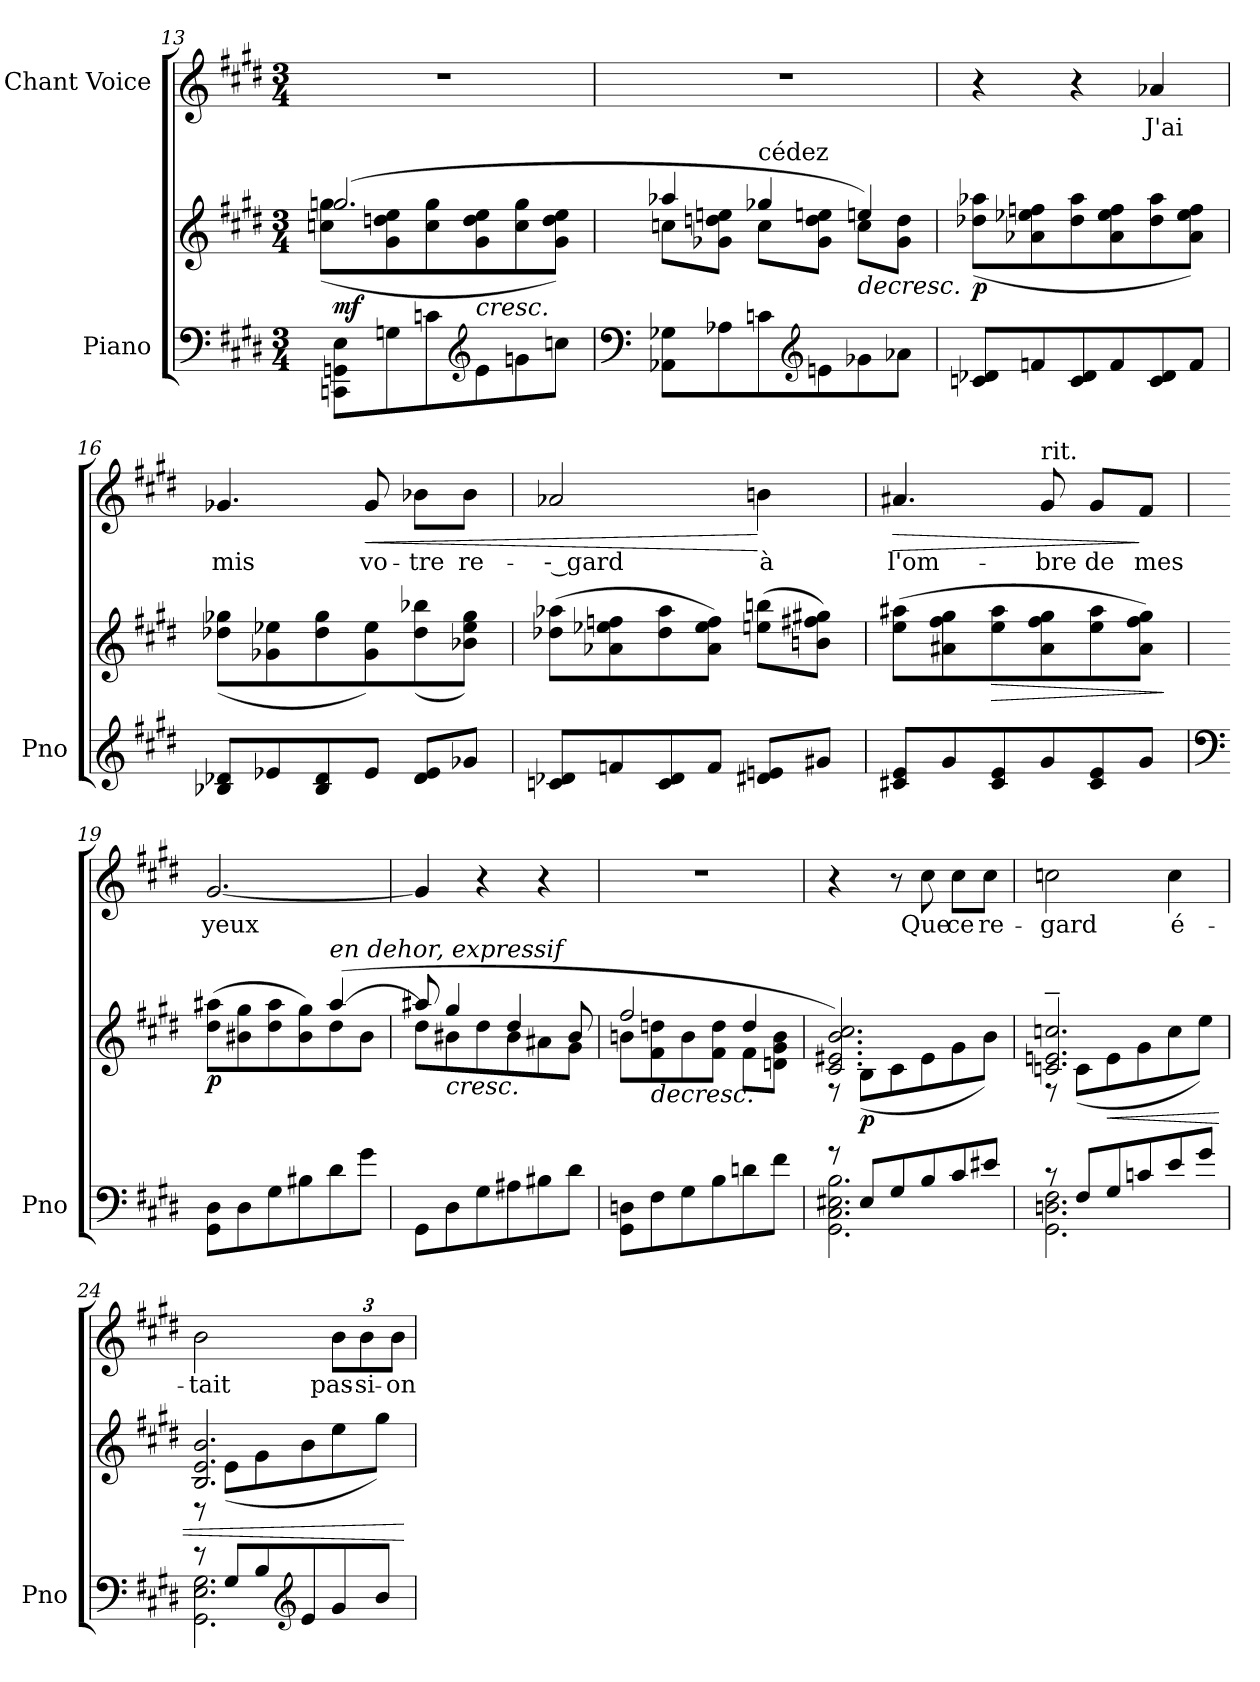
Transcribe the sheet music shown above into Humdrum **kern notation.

**kern	**kern	**dynam	**kern	**text	**dynam
*part2	*part2	*part2	*part1	*part1	*part1
*staff3	*staff2	*staff2/3	*staff1	*staff1	*staff1
*I"Piano	*	*	*I"Chant Voice	*	*
*I'Pno	*	*	*	*	*
*clefF4	*clefG2	*	*clefG2	*	*
*k[f#c#g#d#]	*k[f#c#g#d#]	*	*k[f#c#g#d#]	*	*
*M3/4	*M3/4	*	*M3/4	*	*
=13	=13	=13	=13	=13	=13
*	*^	*	*	*	*
!	!	!	!LO:DY:b	!	!	!
8CCn\ 8GGn\ 8E\L	(2.ggn/	(8ccn\ 8gg\L	mf	2.r	.	.
8Gn\	.	8g#\ 8ddn\ 8ee\	.	.	.	.
8cn\	.	8cc\ 8gg\	.	.	.	.
*clefG2	*	*	*	*	*	*
!	!	!	!LO:HP:b	!	!	!
8e\	.	8g#\ 8dd\ 8ee\	<	.	.	.
8gn\	.	8cc\ 8gg\	.	.	.	.
8ccn\J	.	8g#\ 8dd\ 8ee\J)	.	.	.	.
=14	=14	=14	=14	=14	=14	=14
*clefF4	*	*	*	*	*	*
8AA-X\ 8G-X\L	4aa-X/	8ccn\L	.	2.r	.	.
8A-X\	.	8g-X\ 8ddn\ 8een\J	.	.	.	.
!	!LO:TX:a:t=cédez	!	!	!	!	!
8cn\	4gg-X/	8cc\L	.	.	.	.
*clefG2	*	*	*	*	*	*
8en\	.	8g-\ 8dd\ 8eeni\J	.	.	.	.
!	!	!	!LO:HP:b	!	!	!
8g-X\	4een/)	8cc\L	>	.	.	.
8a-X\J	.	8g-\ 8dd\J	.	.	.	.
*	*v	*v	*	*	*	*
.	.	[	.	.	.
=15	=15	=15	=15	=15	=15
*	*^	*	*	*	*
!	!	!	!LO:DY:b	!	!	!
8cn/ 8d-X/L	2.ryy	(>8dd-X\ 8aa-X\L	p	4r	.	.
8fn/	.	8a-X\ 8ee-X\ 8ffn\	.	.	.	.
8c/ 8d-/	.	8dd-\ 8aa-\	.	4r	.	.
8f/	.	8a-\ 8ee-\ 8ff\	.	.	.	.
!	!	!	!	!	!	!LO:DY:a
!	!	!	!	!	!	!LO:DY:n=1:a
8c/ 8d-/	.	8dd-\ 8aa-\	.	4a-X/	J'ai	p other-dynamics
8f/J	.	8a-\ 8ee-\ 8ff\J)	.	.	.	.
=16	=16	=16	=16	=16	=16	=16
8B-X/ 8d-X/L	2.ryy	(>8dd-X\ 8gg-X\L	.	4.g-X/	mis	.
8e-X/	.	8g-X\ 8ee-X\	.	.	.	.
8B-/ 8d-/	.	8dd-\ 8gg-\	.	.	.	.
!	!	!	!	!	!	!LO:HP:b
8e-/J	.	8g-\ 8ee-\)	.	8g-/	vo-	<
8d-/ 8e-/L	.	(>8dd-\ 8bb-X\	.	8b-X\L	-tre	.
8g-X/J	.	8b-X\ 8ee-\ 8gg-\J)	.	8b-\J	re-	.
*	*v	*v	*	*	*	*
=17	=17	=17	=17	=17	=17
8cn/ 8d-X/L	(8dd-X\ 8aa-X\L	.	2a-X/	-- gard	.
8fn/	8a-X\ 8ee-X\ 8ffn\	.	.	.	.
8c/ 8d-/	8dd-\ 8aa-\	.	.	.	.
8f/J	8a-\ 8ee-\ 8ff\J)	.	.	.	.
8d#X/ 8en/L	(8een\ 8bbn\L	.	4bn\	à	[
8g#X/J	8bn\ 8ff#X\ 8gg#X\J)	.	.	.	.
=18	=18	=18	=18	=18	=18
!	!	!	!	!	!LO:HP:b
8c#X/ 8e/L	(8ee\ 8aa#X\L	.	4.a#X/	l'om-	>
8g#/	8a#X\ 8ff#\ 8gg#\	.	.	.	.
!	!	!LO:HP:b	!	!	!
8c#/ 8e/	8ee\ 8aa#\	>	.	.	.
!	!	!	!LO:TX:a:t=rit.	!	!
8g#/	8a#\ 8ff#\ 8gg#\	.	8g#/	-bre	.
8c#/ 8e/	8ee\ 8aa#\	.	8g#/L	de	.
8g#/J	8a#\ 8ff#\ 8gg#\J)	.	8f#/J	mes	]
.	.	]	.	.	.
=19	=19	=19	=19	=19	=19
*clefF4	*	*	*	*	*
*	*^	*	*	*	*
!	!	!	!LO:DY:b	!	!	!
8GG#\ 8D#\L	2ryy	(>8dd#\ 8aa#X\L	p	[2.g#/	yeux	.
8D#\	.	8b#X\ 8gg#\	.	.	.	.
8G#\	.	8dd#\ 8aa#\	.	.	.	.
8B#X\	.	8b#\ 8gg#\)	.	.	.	.
!	!LO:TX:i:t=en dehor,  expressif	!	!	!	!	!
8d#\	([4aa#/	8dd#\	.	.	.	.
8g#\J	.	8b#\J	.	.	.	.
=20	=20	=20	=20	=20	=20	=20
8GG#\L	8aa#X/]	8dd#\L	.	4g#/]	.	.
!	!	!	!LO:HP:b	!	!	!
8D#\	4gg#/	8b#X\	<	.	.	.
8G#\	.	8dd#\	.	4r	.	.
8A#X\	4dd#/	8b#\	.	.	.	.
8B#X\	.	8a#X\	.	4r	.	.
8d#\J	8b#/	8g#\J	.	.	.	.
*	*v	*v	*	*	*	*
.	.	]	.	.	.
=21	=21	=21	=21	=21	=21
*	*^	*	*	*	*
8GG#\ 8Dn\L	2ff#/	8bn\L	.	2.r	.	.
!	!	!	!LO:HP:b	!	!	!
8F#\	.	8f#\ 8ddn\	>	.	.	.
8G#\	.	8b\	.	.	.	.
8B\	.	8f#\ 8dd\J	.	.	.	.
8dn\	4dd/	8f#\L	.	.	.	.
8f#\J	.	8dn\ 8g#\ 8b\J	[	.	.	.
=22	=22	=22	=22	=22	=22	=22
*^	*	*	*	*	*	*
8r	2.GG#\ 2.C#\ 2.E#X\ 2.B\	2.c#/ 2.e#X/ 2.b/ 2.cc#/)	8r	.	4r	.	.
!	!	!	!	!LO:DY:b	!	!	!
8E#/L	.	.	(>8B\L	p	.	.	.
8G#/	.	.	8c#\	.	8r	.	.
!	!	!	!	!	!	!	!LO:DY:a
!	!	!	!	!	!	!	!LO:DY:n=1:a
8B/	.	.	8e#\	.	8cc#\	Que	p other-dynamics
8c#/	.	.	8g#\	.	8cc#\L	ce	.
8e#X/J	.	.	8b\J)	.	8cc#\J	re-	.
=23	=23	=23	=23	=23	=23	=23	=23
*	*	*	*	*	*^	*	*
8r	2.GG#\ 2.Dn\ 2.F#\	2.cn/~ 2.en/~ 2.ccn/~	8r	.	2ccn\	8ryy	-gard	.
8F#/L	.	.	(>8c\L	.	.	8ryy	.	.
!	!	!	!	!LO:HP:b	!	!	!	!
8G#/	.	.	8e\	<	.	8ryy	.	.
8cn/	.	.	8g#\	.	.	8ryy	.	.
8e/	.	.	8cc\	.	4cc\	8ryy	é-	.
8g#/J	.	.	8ee\J)	.	.	8ryy	.	.
*v	*v	*	*	*	*v	*v	*	*
*	*v	*v	*	*	*	*
.	.	]	.	.	.
=24	=24	=24	=24	=24	=24
*^	*^	*	*	*	*
8r	2.GG#\ 2.E\ 2.G#\	2.B/ 2.e/ 2.b/	8r	.	2b\	-tait	.
8G#/L	.	.	(>8e\L	.	.	.	.
8B/	.	.	8g#\	.	.	.	.
*clefG2	*	*	*	*	*	*	*
8e/	.	.	8b\	.	.	.	.
8g#/	.	.	8ee\	.	12b\L	pas-	.
.	.	.	.	.	12b\	-si-	.
8b/J	.	.	8gg#\J)	.	.	.	.
.	.	.	.	.	12b\J	-on-	.
*v	*v	*	*	*	*	*	*
*	*v	*v	*	*	*	*
.	.	[	.	.	.
=	=	=	=	=	=
*-	*-	*-	*-	*-	*-
